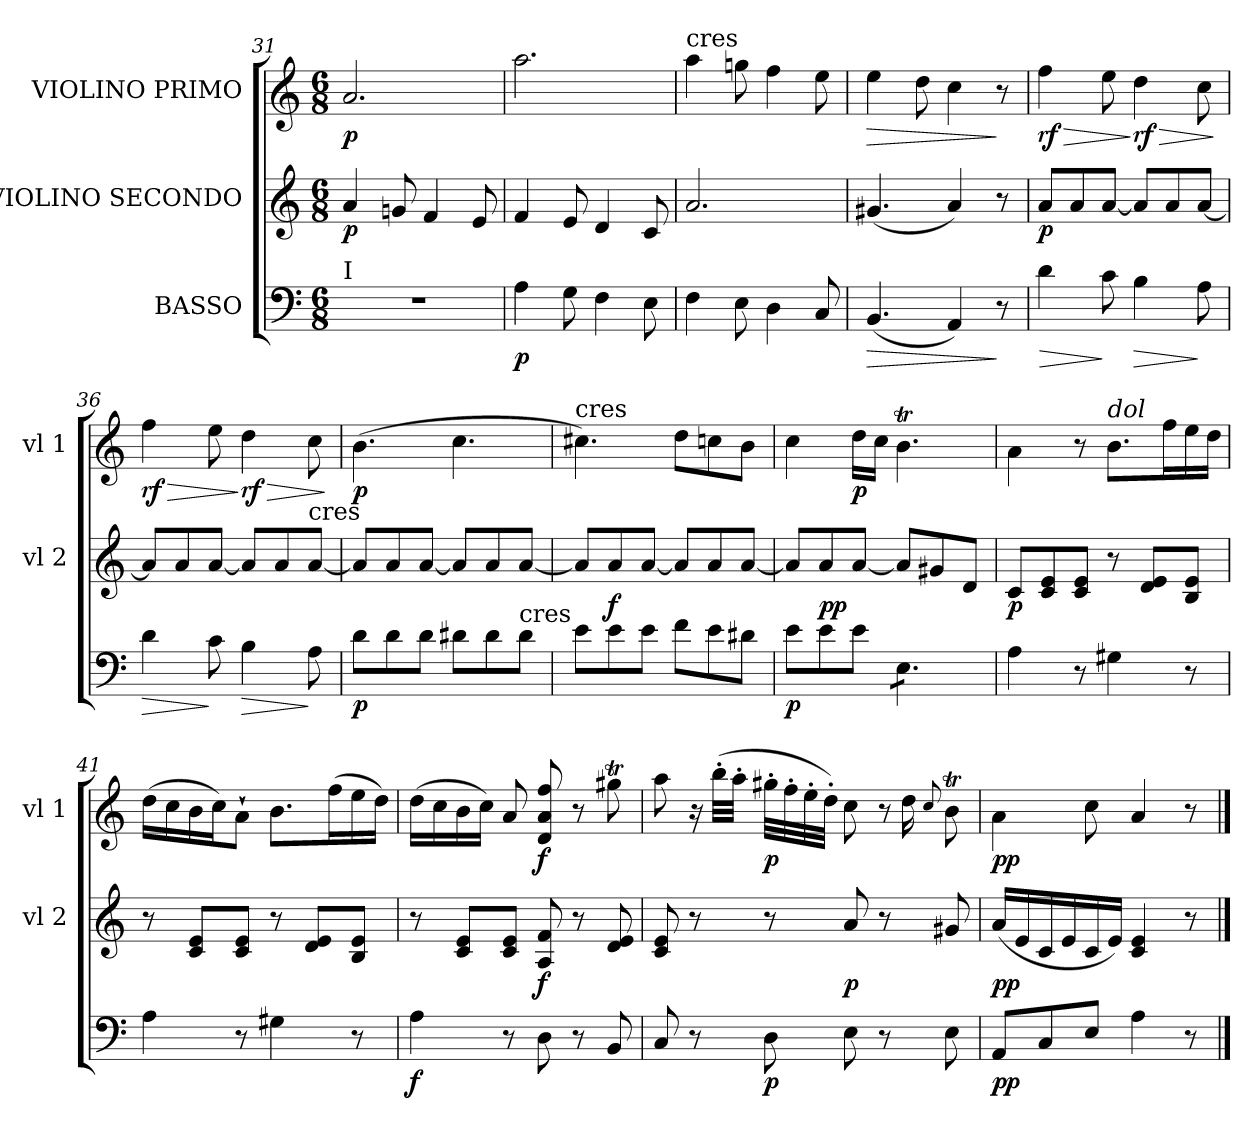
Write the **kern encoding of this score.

**kern	**dynam	**kern	**dynam	**kern	**dynam
*part3	*part3	*part2	*part2	*part1	*part1
*staff3	*staff3	*staff2	*staff2	*staff1	*staff1
*I"BASSO	*	*I"VIOLINO SECONDO	*	*I"VIOLINO PRIMO	*
*	*	*I'vl 2	*	*I'vl 1	*
*clefF4	*	*clefG2	*	*clefG2	*
*k[]	*	*k[]	*	*k[]	*
*a:	*	*a:	*	*a:	*
*M6/8	*	*M6/8	*	*M6/8	*
=31	=31	=31	=31	=31	=31
!LO:TX:a:t=I	!	!	!	!	!
2.r	.	4a/	p	2.a/	p
.	.	8gn/	.	.	.
.	.	4f/	.	.	.
.	.	8e/	.	.	.
=32	=32	=32	=32	=32	=32
4A\	p	4f/	.	2.aa\	.
8G\	.	8e/	.	.	.
4F\	.	4d/	.	.	.
8E\	.	8c/	.	.	.
=33	=33	=33	=33	=33	=33
!	!	!	!	!LO:TX:t=cres	!
4F\	.	2.a/	.	4aa\	.
8E\	.	.	.	8ggn\	.
4D\	.	.	.	4ff\	.
8C/	.	.	.	8ee\	.
=34	=34	=34	=34	=34	=34
!	!LO:HP:b	!	!	!	!LO:HP:b
(4.BB/	>	(4.g#X/	.	4ee\	>
.	.	.	.	8dd\	.
4AA/)	.	4a/)	.	4cc\	.
8r	]	8r	.	8r	]
=35	=35	=35	=35	=35	=35
!	!LO:HP:b	!	!	!	!LO:HP:b
4d\	>	8a/L	p	4ff\	> rf
.	.	8a/	.	.	.
8c\	]	[8a/J	.	8ee\	.
!	!LO:HP:b	!	!	!	!LO:HP:n=1:b
4B\	>	8a/L]	.	4dd\	] > rf
.	.	8a/	.	.	.
8A\	]	[8a/J	.	8cc\	.
.	.	.	.	.	]
=36	=36	=36	=36	=36	=36
!	!LO:HP:b	!	!	!	!LO:HP:b
4d\	>	8a/L]	.	4ff\	> rf
.	.	8a/	.	.	.
8c\	]	[8a/J	.	8ee\	.
!	!LO:HP:b	!	!	!	!LO:HP:n=1:b
4B\	>	8a/L]	.	4dd\	] > rf
.	.	8a/	.	.	.
!	!	!LO:TX:t=cres	!	!	!
8A\	]	[8a/J	.	8cc\	.
.	.	.	.	.	]
=37	=37	=37	=37	=37	=37
8d\L	p	8a/L]	.	(4.b\	p
8d\	.	8a/	.	.	.
8d\J	.	[8a/J	.	.	.
8d#X\L	.	8a/L]	.	4.cc\	.
8d#\	.	8a/	.	.	.
!LO:TX:t=cres	!	!	!	!	!
8d#\J	.	[8a/J	.	.	.
=38	=38	=38	=38	=38	=38
!	!	!	!	!LO:TX:t=cres	!
8e\L	.	8a/L]	.	4.cc#X\)	.
8e\	.	8a/	f	.	.
8e\J	.	[8a/J	.	.	.
8f\L	rinf	8a/L]	.	8dd\L	rinf
8e\	.	8a/	.	8ccn\	.
8d#X\J	.	[8a/J	.	8b\J	.
=39	=39	=39	=39	=39	=39
8e\L	p	8a/L]	.	4cc\	.
8e\	.	8a/	pp	.	.
8e\J	.	[8a/J	.	16dd\LL	p
.	.	.	.	16cc\JJ	.
*tremolo	*	*	*	*	*
8E\L	.	8a/L]	.	4.bt\	.
8E\	.	8g#X/	.	.	.
8E\J	.	8d/J	.	.	.
*Xtremolo	*	*	*	*	*
=40	=40	=40	=40	=40	=40
4A\	.	8c/L	p	4a\	.
.	.	8c/ 8e/	.	.	.
8r	.	8c/ 8e/J	.	8r	.
!	!	!	!	!LO:TX:a:i:t=dol	!
4G#X\	.	8r	.	8.b\L	.
.	.	8d/ 8e/L	.	.	.
.	.	.	.	16ff\L	.
8r	.	8B/ 8e/J	.	16ee\	.
.	.	.	.	16dd\JJ	.
=41	=41	=41	=41	=41	=41
4A\	.	8r	.	(16dd\LL	.
.	.	.	.	16cc\	.
.	.	8c/ 8e/L	.	16b\	.
.	.	.	.	16cc\J)	.
8r	.	8c/ 8e/J	.	8a`\J	.
4G#X\	.	8r	.	8.b\L	.
.	.	8d/ 8e/L	.	.	.
.	.	.	.	(16ff\L	.
8r	.	8B/ 8e/J	.	16ee\	.
.	.	.	.	16dd\JJ)	.
=42	=42	=42	=42	=42	=42
4A\	f	8r	.	(16dd\LL	.
.	.	.	.	16cc\	.
.	.	8c/ 8e/L	.	16b\	.
.	.	.	.	16cc\JJ)	.
8r	.	8c/ 8e/J	.	8a/	.
8D\	.	8A/ 8f/	f	8d/ 8a/ 8ff/	f
8r	.	8r	.	8r	.
8BB/	.	8d/ 8e/	.	8gg#Xt\	.
=43	=43	=43	=43	=43	=43
8C/	.	8c/ 8e/	.	8aa\	.
8r	.	8r	.	16r	.
.	.	.	.	(32bb'\LLL	.
.	.	.	.	32aa'\JJJ	.
8D\	p	8r	.	32gg#X'\LLL	p
.	.	.	.	32ff'\	.
.	.	.	.	32ee'\	.
.	.	.	.	32dd'\JJJ)	.
8E\	.	8a/	p	8cc\	.
!	!	!	!	!LO:N:vis=8	!
8r	.	8r	.	16r	.
.	.	.	.	16dd\	.
.	.	.	.	8qqcc/	.
8E\	.	8g#X/	.	8bt\	.
=44	=44	=44	=44	=44	=44
8AA/L	pp	(16a/LL	pp	4a\	pp
.	.	16e/	.	.	.
8C/	.	16c/	.	.	.
.	.	16e/	.	.	.
8E/J	.	16c/	.	8cc\	.
.	.	16e/JJ)	.	.	.
4A\	.	4c/ 4e/	.	4a/	.
8r	.	8r	.	8r	.
==	==	==	==	==	==
*-	*-	*-	*-	*-	*-
